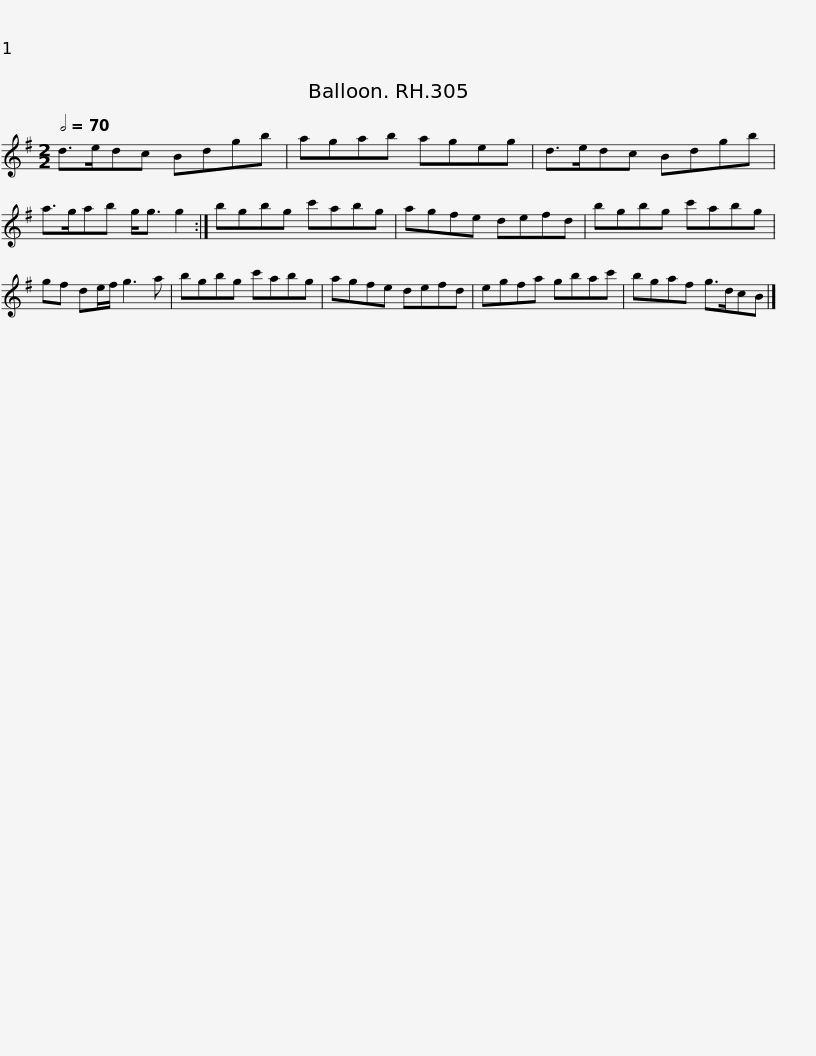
X:1
L:1/8
Q:1/2=70
M:2/2
I:linebreak $
K:G
V:1 treble
V:1
 d>edc Bdgb | agab ageg | d>edc Bdgb | a>gab g<g g2 :|$ bgbg c'abg | %5
 agfe defd |$ bgbg c'abg | gf de/f/ g3 a | bgbg c'abg | agfe defd | %10
 egfa gbac' |$ bgaf g>dcB |] %12
